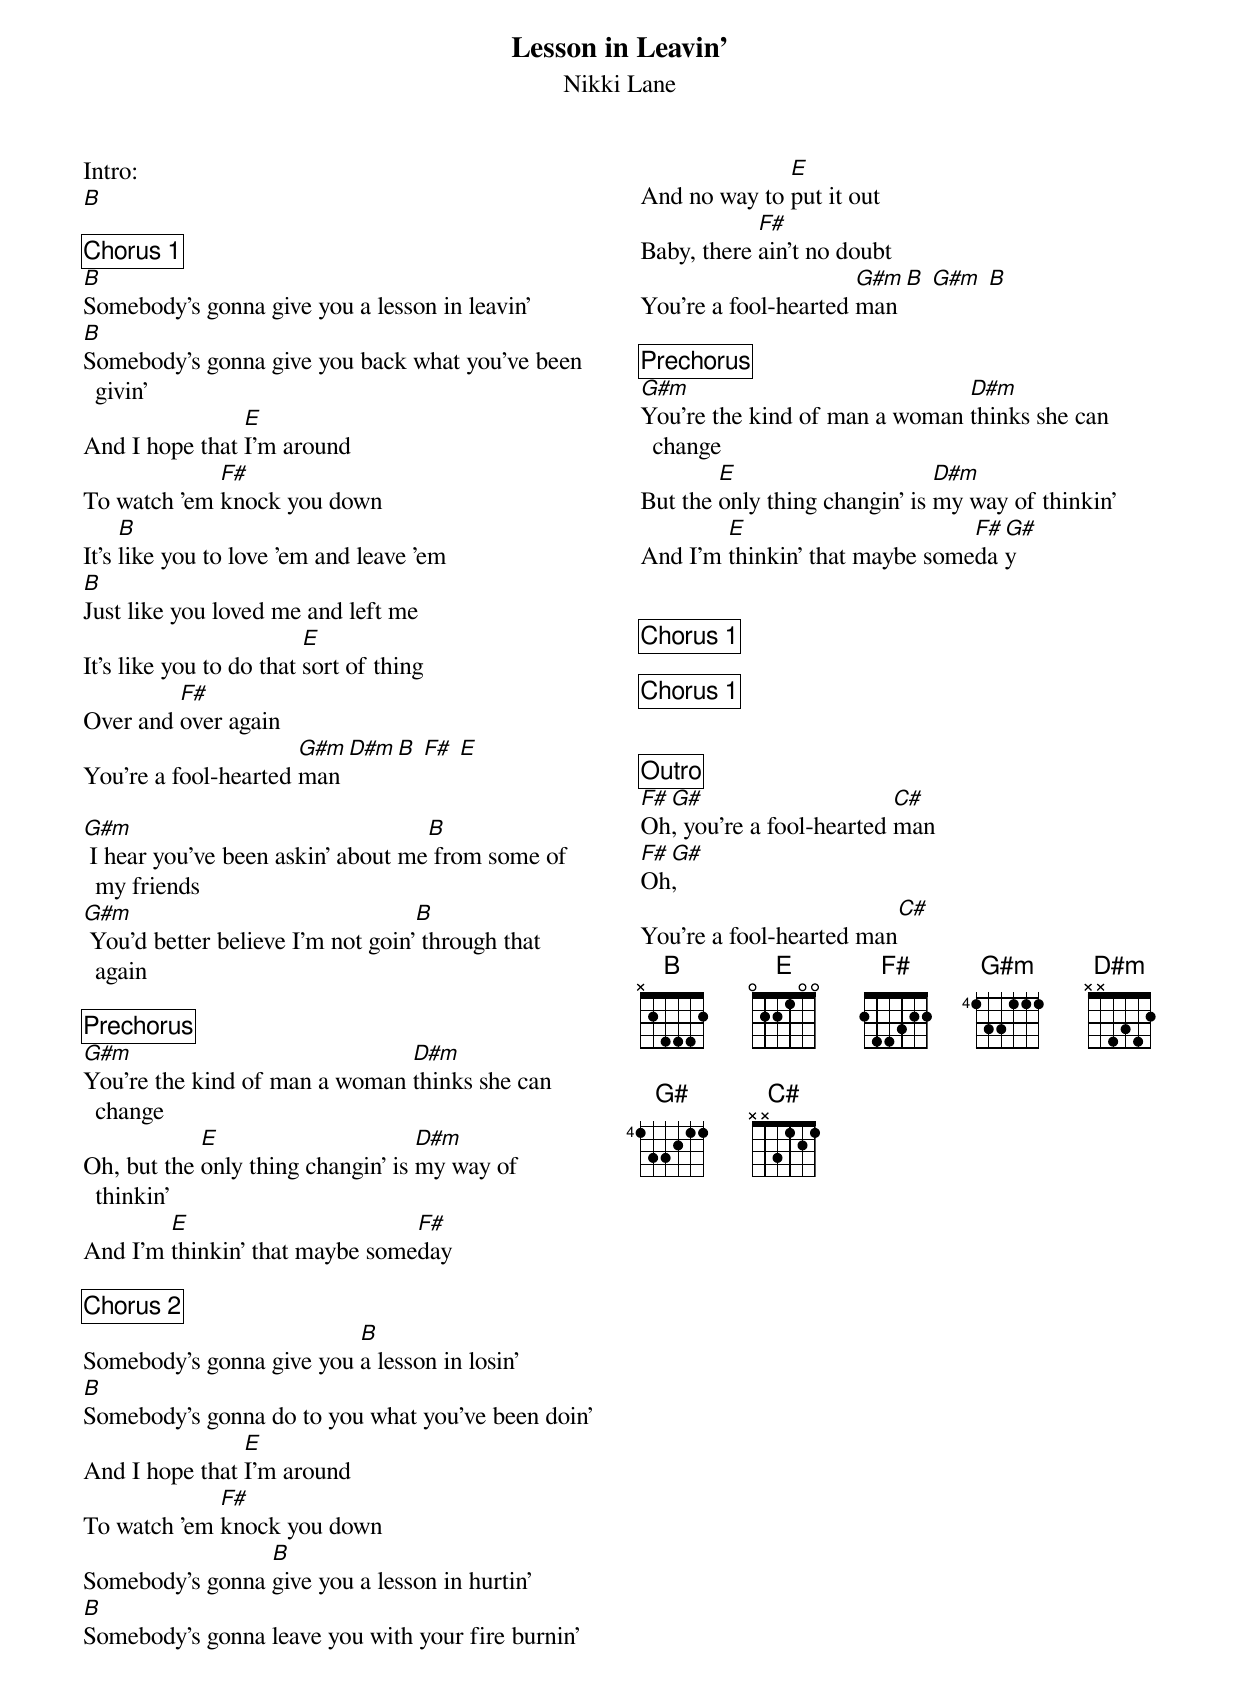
{title: Lesson in Leavin'}
{subtitle: Nikki Lane}

{columns: 2}
{transpose: 4}

Intro:
[G]

{cb: Chorus 1}
[G]Somebody's gonna give you a lesson in leavin'
[G]Somebody's gonna give you back what you've been givin'
And I hope that [C]I'm around
To watch 'em [D]knock you down
It's [G]like you to love 'em and leave 'em
[G]Just like you loved me and left me
It's like you to do that [C]sort of thing
Over and [D]over again
You're a fool-hearted [Em]man[Bm][G] [D] [C]

{sov}
[Em] I hear you've been askin' about me[G] from some of my friends
[Em] You'd better believe I'm not goin'[G] through that again
{eov}

{cb: Prechorus}
[Em]You're the kind of man a woman [Bm]thinks she can change
Oh, but the [C]only thing changin' is [Bm]my way of thinkin'
And I'm [C]thinkin' that maybe some[D]day

{cb: Chorus 2}
Somebody's gonna give you [G]a lesson in losin'
[G]Somebody's gonna do to you what you've been doin'
And I hope that [C]I'm around
To watch 'em [D]knock you down
Somebody's gonna [G]give you a lesson in hurtin'
[G]Somebody's gonna leave you with your fire burnin'
And no way to [C]put it out
Baby, there [D]ain't no doubt
You're a fool-hearted [Em]man[G] [Em] [G]

{cb: Prechorus}
[Em]You're the kind of man a woman [Bm]thinks she can change
But the [C]only thing changin' is [Bm]my way of thinkin'
And I'm [C]thinkin' that maybe some[D]da[E]y


{cb: Chorus 1}

{cb: Chorus 1}


{cb: Outro}
[D]Oh[E], you're a fool-hearted [A]man
[D]Oh[E],
You're a fool-hearted man[A]
